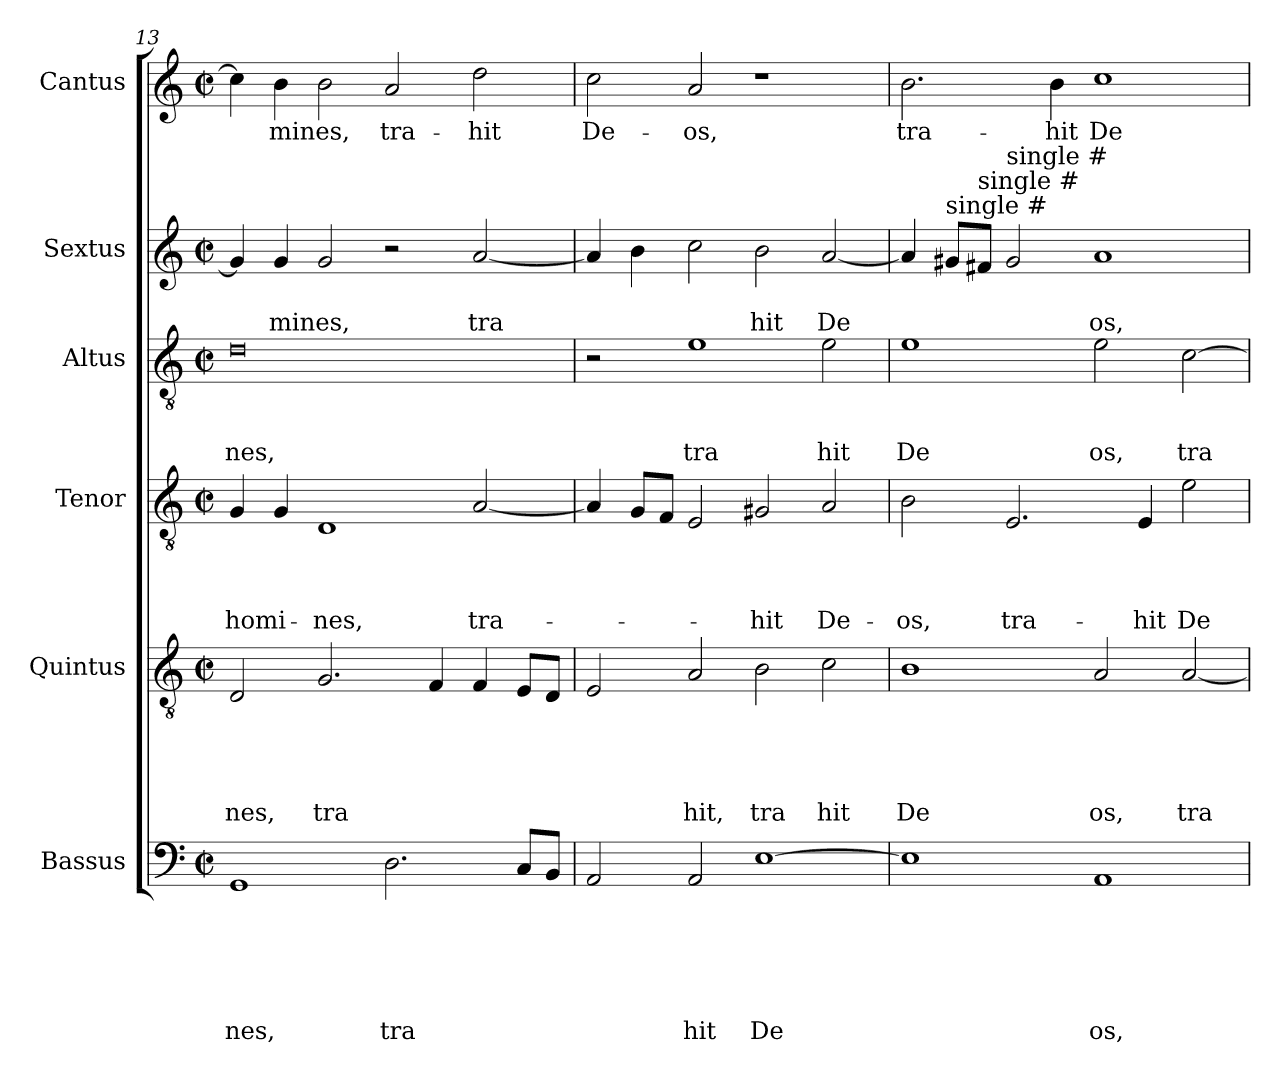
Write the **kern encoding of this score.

**kern	**text	**text	**text	**text	**text	**text	**kern	**text	**text	**text	**text	**text	**kern	**text	**text	**text	**text	**kern	**text	**text	**text	**kern	**text	**text	**kern	**text
*part6	*part6	*part6	*part6	*part6	*part6	*part6	*part5	*part5	*part5	*part5	*part5	*part5	*part4	*part4	*part4	*part4	*part4	*part3	*part3	*part3	*part3	*part2	*part2	*part2	*part1	*part1
*staff6	*staff6	*staff6	*staff6	*staff6	*staff6	*staff6	*staff5	*staff5	*staff5	*staff5	*staff5	*staff5	*staff4	*staff4	*staff4	*staff4	*staff4	*staff3	*staff3	*staff3	*staff3	*staff2	*staff2	*staff2	*staff1	*staff1
*I"Bassus	*	*	*	*	*	*	*I"Quintus	*	*	*	*	*	*I"Tenor	*	*	*	*	*I"Altus	*	*	*	*I"Sextus	*	*	*I"Cantus	*
*clefF4	*	*	*	*	*	*	*clefGv2	*	*	*	*	*	*clefGv2	*	*	*	*	*clefGv2	*	*	*	*clefG2	*	*	*clefG2	*
*k[]	*	*	*	*	*	*	*k[]	*	*	*	*	*	*k[]	*	*	*	*	*k[]	*	*	*	*k[]	*	*	*k[]	*
*C:	*	*	*	*	*	*	*C:	*	*	*	*	*	*C:	*	*	*	*	*C:	*	*	*	*C:	*	*	*C:	*
*M2/2	*	*	*	*	*	*	*M2/2	*	*	*	*	*	*M2/2	*	*	*	*	*M2/2	*	*	*	*M2/2	*	*	*M2/2	*
*met(c|)	*	*	*	*	*	*	*met(c|)	*	*	*	*	*	*met(c|)	*	*	*	*	*met(c|)	*	*	*	*met(c|)	*	*	*met(c|)	*
=13	=13	=13	=13	=13	=13	=13	=13	=13	=13	=13	=13	=13	=13	=13	=13	=13	=13	=13	=13	=13	=13	=13	=13	=13	=13	=13
!	!	!	!	!	!	!LO:LY:b	!	!	!	!	!	!LO:LY:b	!	!	!	!	!LO:LY:b	!	!	!	!LO:LY:b	!	!	!	!	!
1GG	.	.	.	.	.	nes,	2D/	.	.	.	.	nes,	4G/	.	.	.	homi-	0d	.	.	nes,	4g/]	.	.	4cc\]	.
!	!	!	!	!	!	!	!	!	!	!	!	!	!	!	!	!	!	!	!	!	!	!	!	!LO:LY:b	!	!LO:LY:b
.	.	.	.	.	.	.	.	.	.	.	.	.	4G/	.	.	.	.	.	.	.	.	4g/	.	mines,	4b\	-mines,
!	!	!	!	!	!	!	!	!	!	!	!	!LO:LY:b	!	!	!	!	!LO:LY:b	!	!	!	!	!	!	!	!	!
.	.	.	.	.	.	.	2.G/	.	.	.	.	tra	1D	.	.	.	-nes,	.	.	.	.	2g/	.	.	2b\	.
!	!	!	!	!	!	!LO:LY:b	!	!	!	!	!	!	!	!	!	!	!	!	!	!	!	!	!	!	!	!LO:LY:b
2.D\	.	.	.	.	.	tra	.	.	.	.	.	.	.	.	.	.	.	.	.	.	.	2r	.	.	2a/	tra-
.	.	.	.	.	.	.	4F/	.	.	.	.	.	.	.	.	.	.	.	.	.	.	.	.	.	.	.
!	!	!	!	!	!	!	!	!	!	!	!	!	!	!	!	!	!LO:LY:b	!	!	!	!	!	!	!LO:LY:b	!	!LO:LY:b
.	.	.	.	.	.	.	4F/	.	.	.	.	.	[<2A/	.	.	.	tra-	.	.	.	.	[<2a/	.	tra	2dd\	-hit
8C/L	.	.	.	.	.	.	8E/L	.	.	.	.	.	.	.	.	.	.	.	.	.	.	.	.	.	.	.
8BB/J	.	.	.	.	.	.	8D/J	.	.	.	.	.	.	.	.	.	.	.	.	.	.	.	.	.	.	.
=14	=14	=14	=14	=14	=14	=14	=14	=14	=14	=14	=14	=14	=14	=14	=14	=14	=14	=14	=14	=14	=14	=14	=14	=14	=14	=14
!	!	!	!	!	!	!	!	!	!	!	!	!	!	!	!	!	!	!	!	!	!	!	!	!	!	!LO:LY:b
2AA/	.	.	.	.	.	.	2E/	.	.	.	.	.	4A/]	.	.	.	.	2r	.	.	.	4a/]	.	.	2cc\	De-
.	.	.	.	.	.	.	.	.	.	.	.	.	8G/L	.	.	.	.	.	.	.	.	4b\	.	.	.	.
.	.	.	.	.	.	.	.	.	.	.	.	.	8F/J	.	.	.	.	.	.	.	.	.	.	.	.	.
!	!	!	!	!	!	!LO:LY:b	!	!	!	!	!	!LO:LY:b	!	!	!	!	!	!	!	!	!LO:LY:b	!	!	!	!	!LO:LY:b
2AA/	.	.	.	.	.	hit	2A/	.	.	.	.	hit,	2E/	.	.	.	.	1e	.	.	tra	2cc\	.	.	2a/	-os,
!	!	!	!	!	!	!LO:LY:b	!	!	!	!	!	!LO:LY:b	!	!	!	!	!LO:LY:b	!	!	!	!	!	!	!LO:LY:b	!	!
[>1E	.	.	.	.	.	De	2B\	.	.	.	.	tra	2G#X/	.	.	.	-hit	.	.	.	.	2b\	.	hit	1r	.
!	!	!	!	!	!	!	!	!	!	!	!	!LO:LY:b	!	!	!	!	!LO:LY:b	!	!	!	!LO:LY:b	!	!	!LO:LY:b	!	!
.	.	.	.	.	.	.	2c\	.	.	.	.	hit	2A/	.	.	.	De-	2e\	.	.	hit	[<2a/	.	De	.	.
=15	=15	=15	=15	=15	=15	=15	=15	=15	=15	=15	=15	=15	=15	=15	=15	=15	=15	=15	=15	=15	=15	=15	=15	=15	=15	=15
!	!	!	!	!	!	!	!	!	!	!	!	!LO:LY:b	!	!	!	!	!LO:LY:b	!	!	!	!LO:LY:b	!	!	!	!	!LO:LY:b
1E]	.	.	.	.	.	.	1B	.	.	.	.	De	2B\	.	.	.	-os,	1e	.	.	De	4a/]	.	.	2.b\	tra-
!	!	!	!	!	!	!	!	!	!	!	!	!	!	!	!	!	!	!	!	!	!	!LO:TX:a:t=single #	!	!	!	!
.	.	.	.	.	.	.	.	.	.	.	.	.	.	.	.	.	.	.	.	.	.	8g#/L	.	.	.	.
!	!	!	!	!	!	!	!	!	!	!	!	!	!	!	!	!	!	!	!	!	!	!LO:TX:a:t=single #	!	!	!	!
.	.	.	.	.	.	.	.	.	.	.	.	.	.	.	.	.	.	.	.	.	.	8f#/J	.	.	.	.
!	!	!	!	!	!	!	!	!	!	!	!	!	!	!	!	!	!	!	!	!	!	!LO:TX:a:t=single #	!	!	!	!
!	!	!	!	!	!	!	!	!	!	!	!	!	!	!	!	!	!LO:LY:b	!	!	!	!	!	!	!	!	!
.	.	.	.	.	.	.	.	.	.	.	.	.	2.E/	.	.	.	tra-	.	.	.	.	2g#/	.	.	.	.
!	!	!	!	!	!	!	!	!	!	!	!	!	!	!	!	!	!	!	!	!	!	!	!	!	!	!LO:LY:b
.	.	.	.	.	.	.	.	.	.	.	.	.	.	.	.	.	.	.	.	.	.	.	.	.	4b\	-hit
!	!	!	!	!	!	!LO:LY:b	!	!	!	!	!	!LO:LY:b	!	!	!	!	!	!	!	!	!LO:LY:b	!	!	!LO:LY:b	!	!LO:LY:b
1AA	.	.	.	.	.	os,	2A/	.	.	.	.	os,	.	.	.	.	.	2e\	.	.	os,	1a	.	os,	1cc	De-
!	!	!	!	!	!	!	!	!	!	!	!	!	!	!	!	!	!LO:LY:b	!	!	!	!	!	!	!	!	!
.	.	.	.	.	.	.	.	.	.	.	.	.	4E/	.	.	.	-hit	.	.	.	.	.	.	.	.	.
!	!	!	!	!	!	!	!	!	!	!	!	!LO:LY:b	!	!	!	!	!LO:LY:b	!	!	!	!LO:LY:b	!	!	!	!	!
.	.	.	.	.	.	.	[<2A/	.	.	.	.	tra	2e\	.	.	.	De-	[>2c\	.	.	tra	.	.	.	.	.
=	=	=	=	=	=	=	=	=	=	=	=	=	=	=	=	=	=	=	=	=	=	=	=	=	=	=
*-	*-	*-	*-	*-	*-	*-	*-	*-	*-	*-	*-	*-	*-	*-	*-	*-	*-	*-	*-	*-	*-	*-	*-	*-	*-	*-
